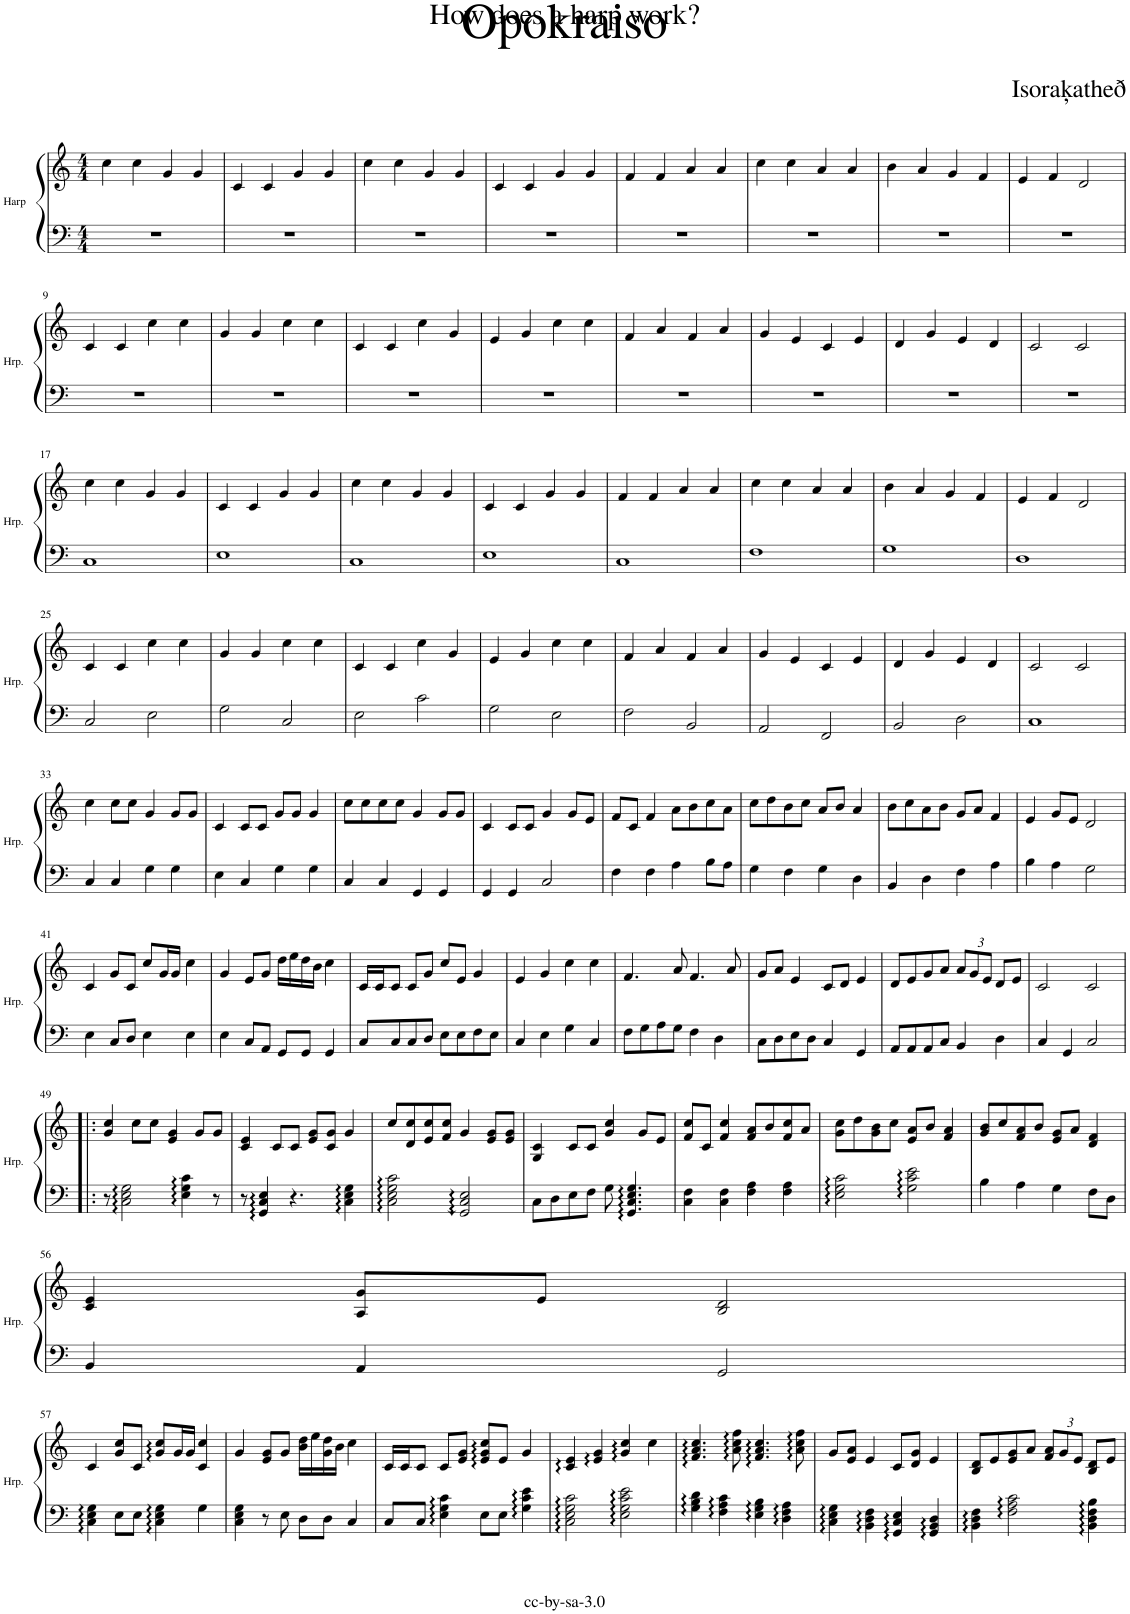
**kern	**kern
*part1	*part1
*staff2	*staff1
*I"Harp	*
*I'Hrp.	*
*clefF4	*clefG2
*k[]	*k[]
*M4/4	*M4/4
=1	=1
1r	4cc\
.	4cc\
.	4g/
.	4g/
=2	=2
1r	4c/
.	4c/
.	4g/
.	4g/
=3	=3
1r	4cc\
.	4cc\
.	4g/
.	4g/
=4	=4
1r	4c/
.	4c/
.	4g/
.	4g/
=5	=5
1r	4f/
.	4f/
.	4a/
.	4a/
=6	=6
1r	4cc\
.	4cc\
.	4a/
.	4a/
=7	=7
1r	4b\
.	4a/
.	4g/
.	4f/
=8	=8
1r	4e/
.	4f/
.	2d/
!!LO:LB:g=z
=9	=9
1r	4c/
.	4c/
.	4cc\
.	4cc\
=10	=10
1r	4g/
.	4g/
.	4cc\
.	4cc\
=11	=11
1r	4c/
.	4c/
.	4cc\
.	4g/
=12	=12
1r	4e/
.	4g/
.	4cc\
.	4cc\
=13	=13
1r	4f/
.	4a/
.	4f/
.	4a/
=14	=14
1r	4g/
.	4e/
.	4c/
.	4e/
=15	=15
1r	4d/
.	4g/
.	4e/
.	4d/
=16	=16
1r	2c/
.	2c/
!!LO:LB:g=z
=17	=17
1C	4cc\
.	4cc\
.	4g/
.	4g/
=18	=18
1E	4c/
.	4c/
.	4g/
.	4g/
=19	=19
1C	4cc\
.	4cc\
.	4g/
.	4g/
=20	=20
1E	4c/
.	4c/
.	4g/
.	4g/
=21	=21
1C	4f/
.	4f/
.	4a/
.	4a/
=22	=22
1F	4cc\
.	4cc\
.	4a/
.	4a/
=23	=23
1G	4b\
.	4a/
.	4g/
.	4f/
=24	=24
1D	4e/
.	4f/
.	2d/
!!LO:LB:g=z
=25	=25
2C/	4c/
.	4c/
2E\	4cc\
.	4cc\
=26	=26
2G\	4g/
.	4g/
2C/	4cc\
.	4cc\
=27	=27
2E\	4c/
.	4c/
2c\	4cc\
.	4g/
=28	=28
2G\	4e/
.	4g/
2E\	4cc\
.	4cc\
=29	=29
2F\	4f/
.	4a/
2BB/	4f/
.	4a/
=30	=30
2AA/	4g/
.	4e/
2FF/	4c/
.	4e/
=31	=31
2BB/	4d/
.	4g/
2D\	4e/
.	4d/
=32	=32
1C	2c/
.	2c/
!!LO:LB:g=z
=33	=33
4C/	4cc\
4C/	8cc\L
.	8cc\J
4G\	4g/
4G\	8g/L
.	8g/J
=34	=34
4E\	4c/
4C/	8c/L
.	8c/J
4G\	8g/L
.	8g/J
4G\	4g/
=35	=35
4C/	8cc\L
.	8cc\
4C/	8cc\
.	8cc\J
4GG/	4g/
4GG/	8g/L
.	8g/J
=36	=36
4GG/	4c/
4GG/	8c/L
.	8c/J
2C/	4g/
.	8g/L
.	8e/J
=37	=37
4F\	8f/L
.	8c/J
4F\	4f/
4A\	8a\L
.	8b\
8B\L	8cc\
8A\J	8a\J
=38	=38
4G\	8cc\L
.	8dd\
4F\	8b\
.	8cc\J
4G\	8a/L
.	8b/J
4D\	4a/
=39	=39
4BB/	8b\L
.	8cc\
4D\	8a\
.	8b\J
4F\	8g/L
.	8a/J
4A\	4f/
=40	=40
4B\	4e/
4A\	8g/L
.	8e/J
2G\	2d/
!!LO:LB:g=z
=41	=41
4E\	4c/
8C/L	8g/L
8D/J	8c/J
4E\	8cc/L
.	16g/L
.	16g/JJ
4E\	4cc\
=42	=42
4E\	4g/
8C/L	8e/L
8AA/J	8g/J
8GG/L	16dd\LL
.	16ee\
8GG/J	16dd\
.	16b\JJ
4GG/	4cc\
=43	=43
8C/L	16c/LL
.	16c/J
8C/	8c/J
8C/	8c/L
8D/J	8g/J
8E\L	8cc/L
8E\	8e/J
8F\	4g/
8E\J	.
=44	=44
4C/	4e/
4E\	4g/
4G\	4cc\
4C/	4cc\
=45	=45
8F\L	4.f/
8G\	.
8A\	.
8G\J	8a/
4F\	4.f/
4D\	.
.	8a/
=46	=46
8C\L	8g/L
8D\	8a/J
8E\	4e/
8D\J	.
4C/	8c/L
.	8d/J
4GG/	4e/
=47	=47
8AA/L	8d/L
8AA/	8e/
8AA/	8g/
8C/J	8a/J
*	*Xbrackettup
4BB/	12a/L
.	12g/
.	12e/J
4D\	8d/L
.	8e/J
=48	=48
4C/	2c/
4GG/	.
2C/	2c/
!!LO:LB:g=z
=49!|:	=49!|:
8r	4g/ 4cc/
2C\ 2E\ 2G\	.
.	8cc\L
.	8cc\J
.	4e/ 4g/
4E\ 4G\ 4c\	.
.	8g/L
8r	8g/J
=50	=50
8r	4c/ 4e/
4GG/ 4C/ 4E/	.
.	8c/L
4.r	8c/J
.	8e/ 8g/L
.	8c/ 8g/J
4C\ 4E\ 4G\	4g/
=51	=51
2C\ 2E\ 2G\ 2c\	8cc/L
.	8d/ 8cc/
.	8e/ 8cc/
.	8f/ 8cc/J
2GG/ 2C/ 2E/	4g/
.	8e/ 8g/L
.	8e/ 8g/J
=52	=52
8C\L	4G/ 4c/
8D\	.
8E\	8c/L
8F\J	8c/J
8G\	4g/ 4cc/
4.GG/ 4.C/ 4.E/ 4.G/	.
.	8g/L
.	8e/J
=53	=53
4C\ 4F\	8f/ 8cc/L
.	8c/J
4C\ 4F\	4f/ 4cc/
4F\ 4A\	8f/ 8a/L
.	8b/
4F\ 4A\	8f/ 8cc/
.	8a/J
=54	=54
2E\ 2G\ 2c\	8g\ 8cc\L
.	8dd\
.	8g\ 8b\
.	8cc\J
2G\ 2c\ 2e\	8e/ 8a/L
.	8b/J
.	4f/ 4a/
=55	=55
4B\	8g/ 8b/L
.	8cc/
4A\	8f/ 8a/
.	8b/J
4G\	8e/ 8g/L
.	8a/J
8F\L	4d/ 4f/
8D\J	.
!!LO:LB:g=z
=56	=56
4BB/	4c/ 4e/
4AA/	8A/ 8g/L
.	8e/J
2GG/	2B/ 2d/
!!LO:LB:g=z
=57	=57
4C\ 4E\ 4G\	4c/
8E\L	8g/ 8cc/L
8E\J	8c/J
4C\:: 4E\:: 4G\::	8g/ 8cc/L
.	16g/L
.	16g/JJ
4G\	4c/ 4cc/
=58	=58
4C\ 4E\ 4G\	4g/
8r	8e/ 8g/L
8E\	8g/J
8D\L	16b\ 16dd\LL
.	16ee\
8D\J	16g\ 16dd\
.	16b\JJ
4C/	4cc\
=59	=59
8C/L	16c/LL
.	16c/J
8C/J	8c/J
4E\ 4G\ 4c\	8c/L
.	8e/ 8g/J
8E\L	8e/ 8g/ 8cc/L
8E\J	8e/J
4G\ 4c\ 4e\	4g/
=60	=60
2C\:: 2E\:: 2G\:: 2c\::	4c/ 4e/
.	4e/ 4g/
2E\:: 2G\:: 2c\:: 2e\::	4g/ 4cc/
.	4cc\
=61	=61
4G\:: 4B\:: 4d\::	4.f/ 4.a/ 4.cc/
4F\ 4A\ 4c\	.
.	8a\ 8cc\ 8ff\
4E\:: 4G\:: 4B\::	4.f/ 4.a/ 4.cc/
4D\ 4F\ 4A\	.
.	8a\ 8cc\ 8ff\
=62	=62
4C\ 4E\ 4G\	8g/L
.	8e/ 8a/J
4BB\ 4D\ 4F\	4e/
4GG/ 4C/ 4E/	8c/L
.	8d/ 8g/J
4GG/ 4BB/ 4D/	4e/
=63	=63
4BB\ 4D\ 4F\	8B/ 8d/L
.	8e/
2F\ 2A\ 2c\	8e/ 8g/
.	8a/J
.	12f/ 12a/L
.	12g/
.	12e/J
4BB\ 4D\ 4F\ 4B\	8B/ 8d/L
.	8e/J
=	=
*-	*-
